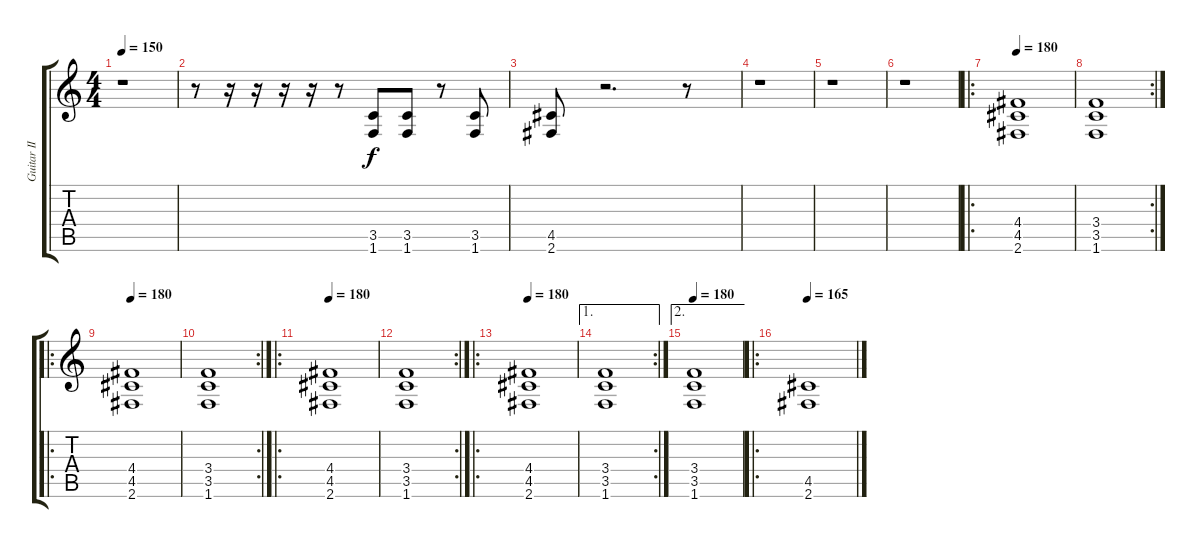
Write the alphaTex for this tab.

\track ("Guitar II" "Guitar II") {instrument distortionguitar}
\staff {score tabs}
\tuning (E4 B3 G3 D3 A2 E2) {hide}
\ts (4 4)
\tempo 150
\clef g2
\ks c
r.1{dy f} |
r.8 r.16 r.16 r.16 r.16 r.8 (3.5 1.6).8 (3.5 1.6).8 r.8 (3.5 1.6).8 |
(4.5 2.6).8 r.2{d} r.8 |
r.1 |
r.1 |
r.1 |
\ro
\tempo 180
(4.4 4.5 2.6).1 |
\rc 2
(3.4 3.5 1.6).1 |
\ro
\tempo 180
(4.4 4.5 2.6).1 |
\rc 2
(3.4 3.5 1.6).1 |
\ro
\tempo 180
(4.4 4.5 2.6).1 |
\rc 2
(3.4 3.5 1.6).1 |
\ro
\tempo 180
(4.4 4.5 2.6).1 |
\ae 1
\rc 2
(3.4 3.5 1.6).1 |
\ae 2
\tempo 180
(3.4 3.5 1.6).1 |
\ro
\tempo 165
(4.5 2.6).1
